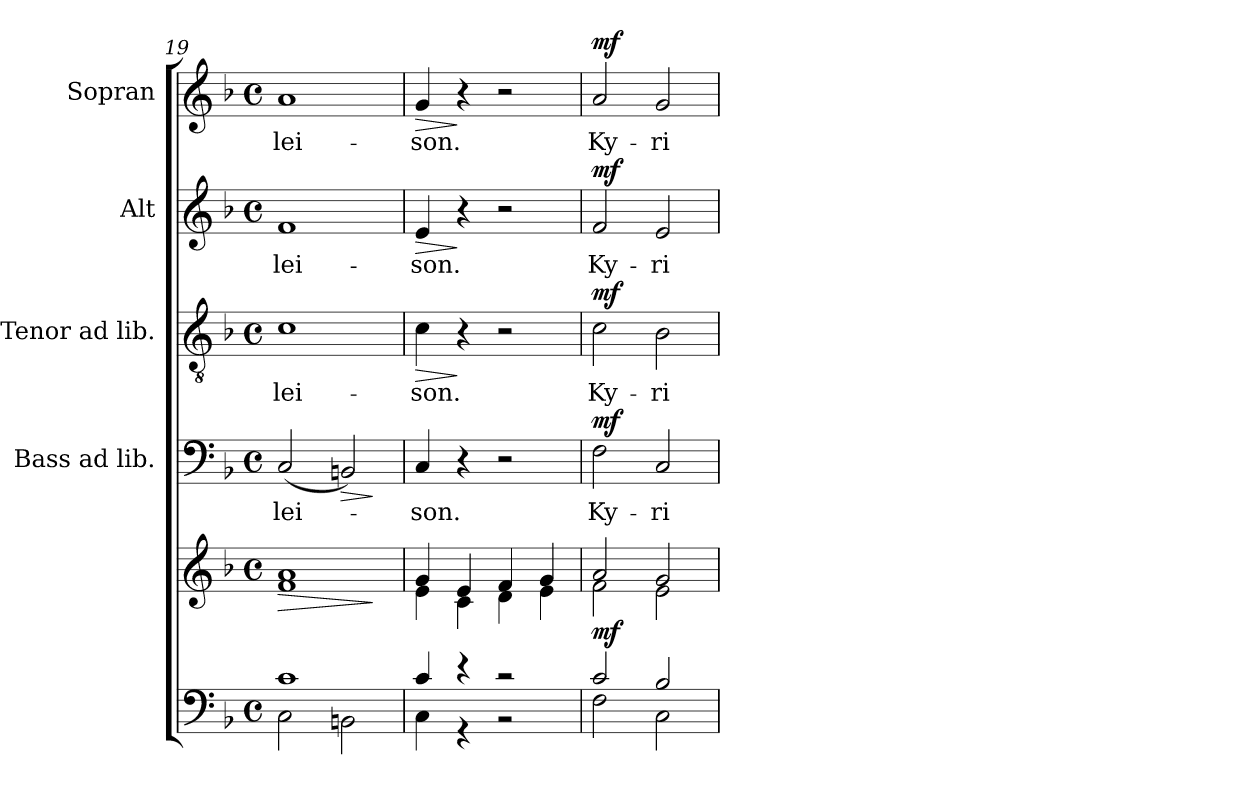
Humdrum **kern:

**kern	**kern	**dynam	**kern	**text	**dynam	**kern	**text	**dynam	**kern	**text	**dynam	**kern	**text	**dynam
*part5	*part5	*part5	*part4	*part4	*part4	*part3	*part3	*part3	*part2	*part2	*part2	*part1	*part1	*part1
*staff6	*staff5	*staff5/6	*staff4	*staff4	*staff4	*staff3	*staff3	*staff3	*staff2	*staff2	*staff2	*staff1	*staff1	*staff1
*	*	*	*I"Bass ad lib.	*	*	*I"Tenor ad lib.	*	*	*I"Alt	*	*	*I"Sopran	*	*
*	*	*	*I'B.	*	*	*I'T.	*	*	*I'A.	*	*	*I'S.	*	*
*clefF4	*clefG2	*	*clefF4	*	*	*clefGv2	*	*	*clefG2	*	*	*clefG2	*	*
*k[b-]	*k[b-]	*	*k[b-]	*	*	*k[b-]	*	*	*k[b-]	*	*	*k[b-]	*	*
*F:	*F:	*	*F:	*	*	*F:	*	*	*F:	*	*	*F:	*	*
*M4/4	*M4/4	*	*M4/4	*	*	*M4/4	*	*	*M4/4	*	*	*M4/4	*	*
*met(c)	*met(c)	*	*met(c)	*	*	*met(c)	*	*	*met(c)	*	*	*met(c)	*	*
=19	=19	=19	=19	=19	=19	=19	=19	=19	=19	=19	=19	=19	=19	=19
*^	*	*	*	*	*	*	*	*	*	*	*	*	*	*
!	!	!	!LO:HP:b	!	!LO:LY:b	!	!	!LO:LY:b	!	!	!LO:LY:b	!	!	!LO:LY:b	!
*	*	*^	*	*	*	*	*	*	*	*	*	*	*	*	*
1c	2C\	1a	1f	>	(<2C/	-lei-	.	1c	-lei-	.	1f	-lei-	.	1a	-lei-	.
!	!	!	!	!	!	!	!LO:HP:b	!	!	!	!	!	!	!	!	!
.	2BBn\	.	.	.	2BBn/)	.	>	.	.	.	.	.	.	.	.	.
*v	*v	*	*	*	*	*	*	*	*	*	*	*	*	*	*	*
*	*v	*v	*	*	*	*	*	*	*	*	*	*	*	*	*
.	.	]	.	.	]	.	.	.	.	.	.	.	.	.
=20	=20	=20	=20	=20	=20	=20	=20	=20	=20	=20	=20	=20	=20	=20
*^	*^	*	*	*	*	*	*	*	*	*	*	*	*	*
!	!	!	!	!	!	!LO:LY:b	!	!	!LO:LY:b	!LO:HP:b	!	!LO:LY:b	!LO:HP:b	!	!LO:LY:b	!LO:HP:b
4c/	4C\	4g/	4e\	.	4C/	-son.	.	4c\	-son.	>	4e/	-son.	>	4g/	-son.	>
4r	4r	4e/	4c\	.	4r	.	.	4r	.	]	4r	.	]	4r	.	]
2r	2r	4f/	4d\	.	2r	.	.	2r	.	.	2r	.	.	2r	.	.
.	.	4g/	4e\	.	.	.	.	.	.	.	.	.	.	.	.	.
=21	=21	=21	=21	=21	=21	=21	=21	=21	=21	=21	=21	=21	=21	=21	=21	=21
!	!	!	!	!LO:DY:b	!	!LO:LY:b	!LO:DY:a	!	!LO:LY:b	!LO:DY:a	!	!LO:LY:b	!LO:DY:a	!	!LO:LY:b	!LO:DY:a
2c/	2F\	2a/	2f\	mf	2F\	Ky-	mf	2c\	Ky-	mf	2f/	Ky-	mf	2a/	Ky-	mf
!	!	!	!	!	!	!LO:LY:b	!	!	!LO:LY:b	!	!	!LO:LY:b	!	!	!LO:LY:b	!
2B-/	2C\	2g/	2e\	.	2C/	-ri-	.	2B-\	-ri-	.	2e/	-ri-	.	2g/	-ri-	.
*v	*v	*	*	*	*	*	*	*	*	*	*	*	*	*	*	*
*	*v	*v	*	*	*	*	*	*	*	*	*	*	*	*	*
=	=	=	=	=	=	=	=	=	=	=	=	=	=	=
*-	*-	*-	*-	*-	*-	*-	*-	*-	*-	*-	*-	*-	*-	*-
